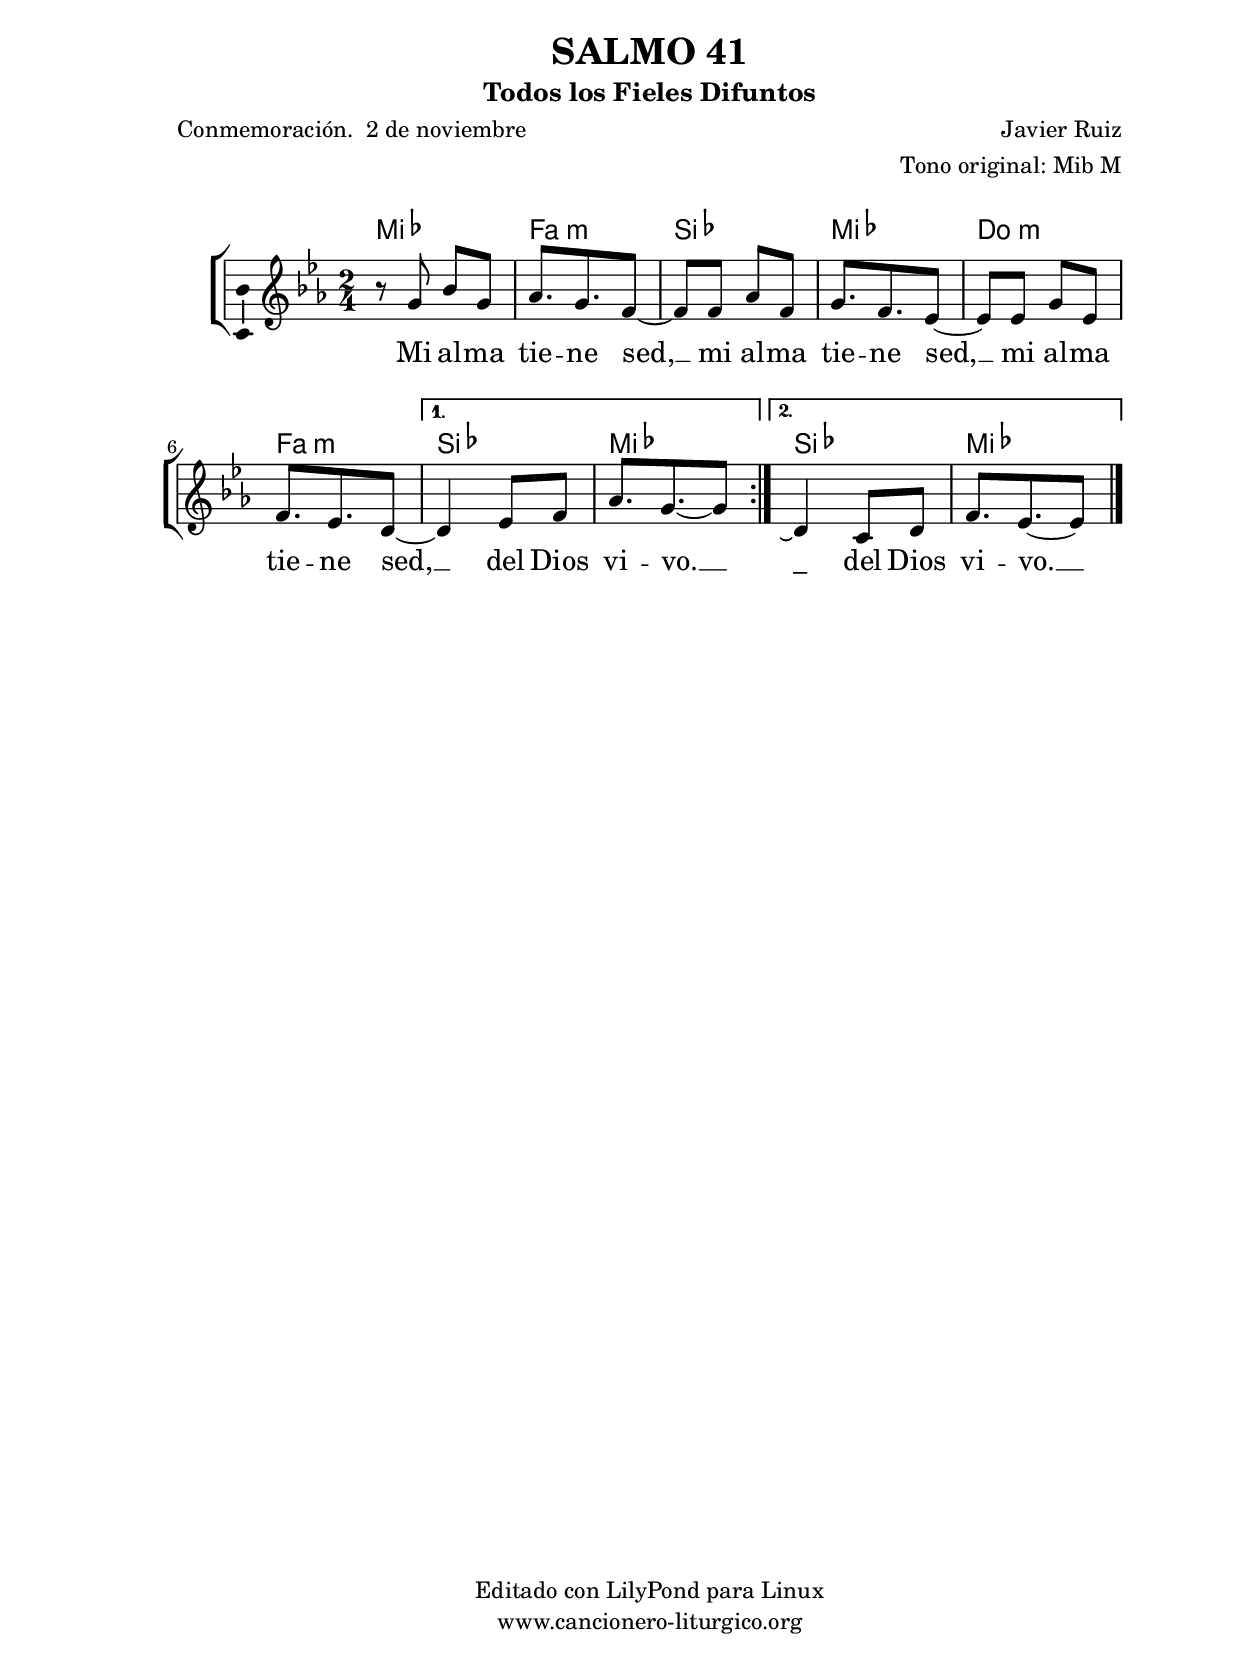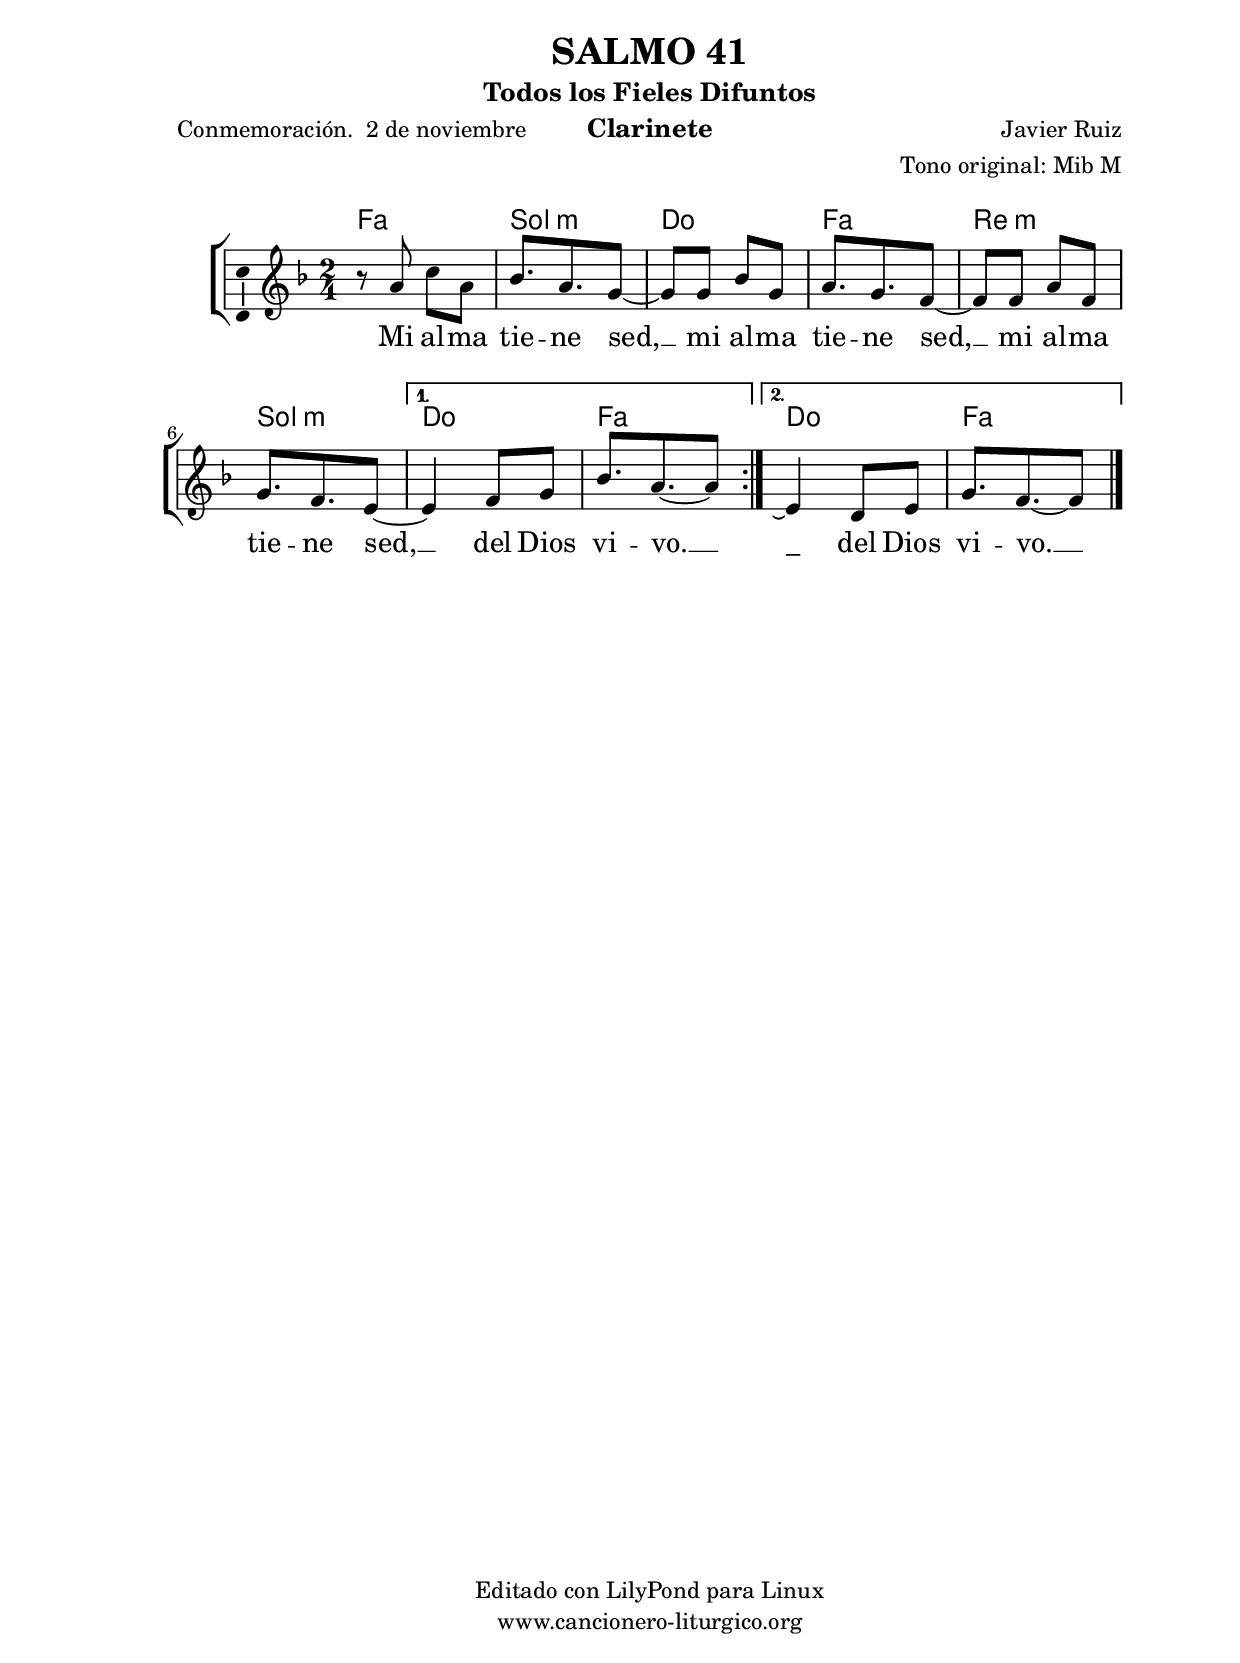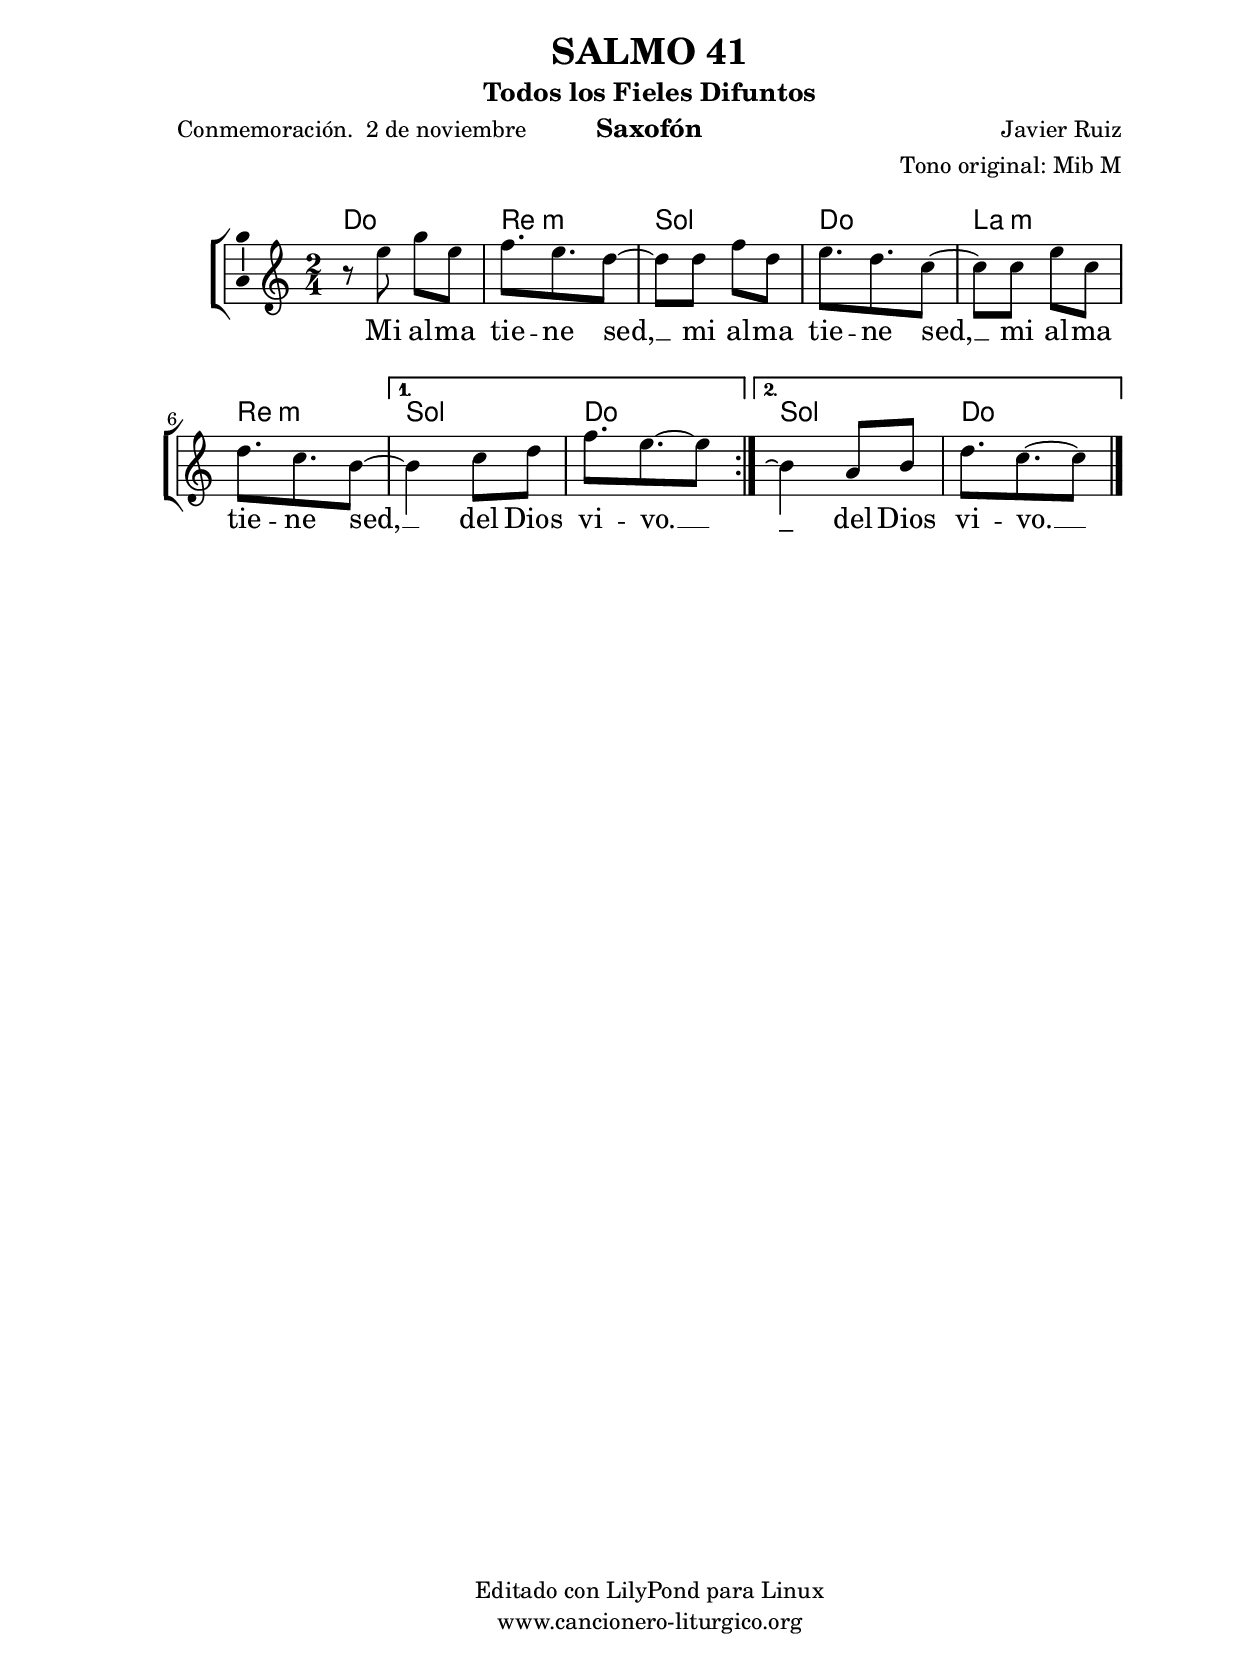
%
%para convertir .midi en .wav:
%timidity filename.midi -Ow -o finename.wav
%
%
%Para convertir de .wav a .mp3:
%lame -h -m j filename.wav
%
%
%para escuchar el midi:
%timidity nombrefichero.midi
%


%versión de lilypond para la que se ha escrito esta partitura:
\version "2.16.0"

	%Tamaño papel
	#(set-default-paper-size "a4")
	%Tamaño partitura
	#(set-global-staff-size 20)
	%No responde al pulsar sobre una nota
	#(ly:set-option 'point-and-click #f)

%parámetros del encabezamiento:
\header {
	title = "SALMO 41"
	subtitle = "Todos los Fieles Difuntos"
	composer = "Javier Ruiz"
	poet = "Conmemoración.  2 de noviembre"
	meter = ""
	arranger = "Tono original: Mib M"
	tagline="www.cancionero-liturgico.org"
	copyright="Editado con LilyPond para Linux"
	tiempo = ""
	usos = "Salmo"
	letra = "Mi alma tiene sed, mi alma tiene sed, mi alma tiene sed, del Dios vivo."
	}

%parámetros asociados al papel:
\paper  {
	oddHeaderMarkup = \markup {\fill-line { \on-the-fly #not-first-page \fromproperty #'header:title \on-the-fly #not-first-page \fromproperty #'header:composer }}
	evenHeaderMarkup = \markup {\fill-line { \fromproperty #'header:composer \fromproperty #'header:title }}
	#(set-paper-size "a4")
	print-page-number = ##f
	first-page-number = 1
	print-first-page-number = ##f
%	head-separation = 3.0 \cm
	top-margin = 2.0 \cm
	bottom-margin = 0.5\cm
%%%	bottom-margin = -1.0\cm
	left-margin = 3.0 \cm
	line-width = 16.0 \cm 
	indent = 8\mm
	interscoreline = 2.\mm
	between-system-space = 15\mm
%	para que las partituras no llenen la hoja:
	ragged-bottom = ##t
%	idem para la última hoja:
	ragged-last-bottom = ##f
%	para que las partituras llenen el ancho del papel:
	ragged-last = ##f
	after-title-space = 2.5 \cm
%page-count=1
%system-count=8

	%Flexible Vertical Spacing
%	markup-markup-spacing =
%	#'((basic-distance . 15) (minimum-distance . 15) (padding . 3))
	markup-system-spacing =
	#'((basic-distance . 15) (minimum-distance . 15) (padding . 3))
	system-system-spacing =
	#'((basic-distance . 15) (minimum-distance . 15) (padding . 3))
	score-system-spacing =
	#'((basic-distance . 15) (minimum-distance . 15) (padding . 5))
%	top-system-spacing = % header
%	#'((basic-distance . 8) (minimum-distance . 0) (padding . 3))
%	top-markup-spacing =
%	#'((basic-distance . 20) (minimum-distance . 20) (padding . 3))
	last-bottom-spacing = % footer
	#'((basic-distance . 5) (minimum-distance . 5) (padding . 3))
%	score-markup-spacing =
%	#'((basic-distance . 16) (minimum-distance . 13) (padding . 3))

	}


%parámetros que afectan a toda la partitura:
global =  {
	%clave de sol (G):
	\clef G
	%armadura:
	\transpose c ees
	\key c \major
	\tempo 4=90
	\set Score.tempoHideNote = ##t
	}


acordes = {
	\italianChords
	\chordmode {
	\transpose c ees
{

\repeat volta 2 {
c2 d:m g c a:m d:m
}
\alternative {
{
g2 c
}
{
g2 c
}
}

	}
	}
}

melodia = 
	\transpose c ees
{
	\relative c'{

\time 2/4

\repeat volta 2 {
r8 e8 g e
f8. e d8~
d8 d f d
e8. d c8~
c8 c e c
d8. c b8~
}
\alternative {
{
b4 c8 d
f8. e~e8
}
{
b4\repeatTie a8 b
d8. c~c8
}
}

	\bar "|."
	}
	}


texto = \lyricmode {
Mi al -- ma tie -- ne sed, __
mi al -- ma tie -- ne sed, __
mi al -- ma tie -- ne sed, __
del Dios vi -- vo. __
"_" del Dios vi -- vo. __
	}


acordesStaff = \context ChordNames = acordesStaff <<
	\set chordChanges = ##t
	\acordes
	>>


vozStaff = \context Voice = vozStaff
\with {\consists "Ambitus_engraver"}
<<
%	\set Staff.instrumentName = ""
%	\set Staff.shortInstrumentName = ""
%	\set Staff.midiInstrument = #"clarinet"
%	\set Staff.midiInstrument = #"cello"
%	\set Staff.midiInstrument = #"flute"
	\set Staff.midiInstrument = #"electric guitar (jazz)"
%	\set Staff.midiInstrument = #"english horn"
%	\set Staff.midiInstrument = #"violin"
%	\set Staff.midiInstrument = #"glockenspiel"
	\set Staff.midiMinimumVolume = #0.7
	\set Staff.midiMaximumVolume = #0.9
	\global
	\melodia
	>>


textoStaff = \context Lyrics = textoStaff <<
	\lyricsto vozStaff \texto
	>>

\book {
	\score {
		\context ChoirStaff {
			\override StaffGroup.SystemStartBracket #'collapse-height = #1
			\override Score.SystemStartBar #'collapse-height = #1
			<<
			\acordesStaff
			\vozStaff
			\textoStaff
			>>
			}
		\layout {
	    		\context {
				\Lyrics
				\override LyricText #'font-size = #2
				}
	   		 \context {
				\Score
				%fontSize = #3
				\override StaffSymbol #'staff-space = #(magstep +3)
				%\override Beam #'thickness = #0.55
				%\override SpacingSpanner #'spacing-increment = #1.0
				%\override Slur #'height-limit = #1.5
				}
			}
		}
	\score {
		\unfoldRepeats
		\context ChoirStaff {
			<<
			\acordesStaff
			\vozStaff
			>>
			}
		\midi {
	  		\context {
	  			\Score
				tempoWholesPerMinute = #(ly:make-moment 70 4)
				}
			}
		}
	}

%Partitura para clarinete
#(define output-suffix "C")
\book {
	\header{
		instrument = "Clarinete"
		}
	\score {
		\context ChoirStaff {
			\override StaffGroup.SystemStartBracket #'collapse-height = #1
			\override Score.SystemStartBar #'collapse-height = #1
\transpose c d
			<<
			\acordesStaff
			\vozStaff
			\textoStaff
			>>
			}
		\layout {
	    		\context {
				\Lyrics
				\override LyricText #'font-size = #2
				}
	   		 \context {
				\Score
				%fontSize = #3
				\override StaffSymbol #'staff-space = #(magstep +3)
				%\override Beam #'thickness = #0.55
				%\override SpacingSpanner #'spacing-increment = #1.0
				%\override Slur #'height-limit = #1.5
				}
			}
		}
	}

%Partitura para saxofón
#(define output-suffix "S")
\book {
	\header{
		instrument = "Saxofón"
		}
	\score {
		\context ChoirStaff {
			\override StaffGroup.SystemStartBracket #'collapse-height = #1
			\override Score.SystemStartBar #'collapse-height = #1
\transpose c a
			<<
			\acordesStaff
			\vozStaff
			\textoStaff
			>>
			}
		\layout {
	    		\context {
				\Lyrics
				\override LyricText #'font-size = #2
				}
	   		 \context {
				\Score
				%fontSize = #3
				\override StaffSymbol #'staff-space = #(magstep +3)
				%\override Beam #'thickness = #0.55
				%\override SpacingSpanner #'spacing-increment = #1.0
				%\override Slur #'height-limit = #1.5
				}
			}
		}
	}

